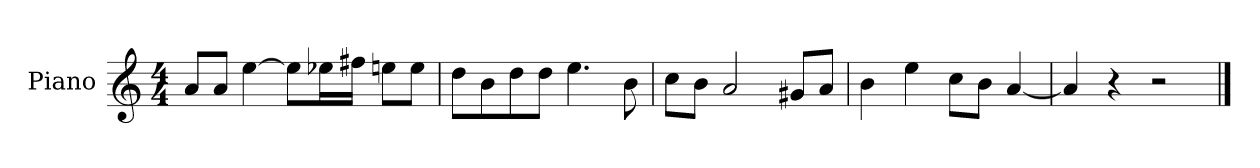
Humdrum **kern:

**kern
*part1
*staff1
*I"Piano
*I'P-no
*clefG2
*k[]
*M4/4
*MM90
=1
8a/L
8a/J
[4ee\
8ee\L]
16ee-X\L
16ff#X\JJ
8een\L
8ee\J
=2
8dd\L
8b\
8dd\
8dd\J
4.ee\
8b\
=3
8cc\L
8b\J
2a/
8g#X/L
8a/J
=4
4b\
4ee\
8cc\L
8b\J
[4a/
=5
4a/]
4r
2r
==
*-
